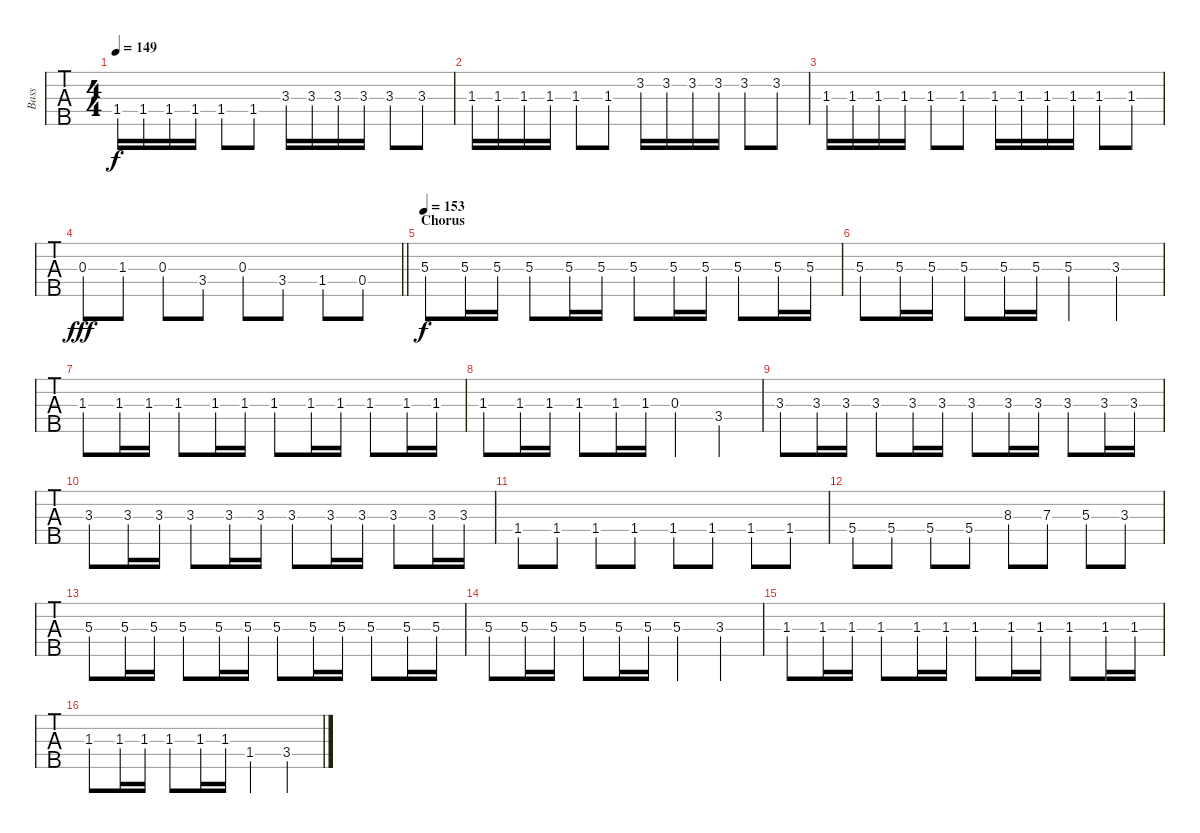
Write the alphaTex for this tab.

\track ("Bass" "Bass") {instrument electricbassfinger}
\staff {tabs}
\tuning (Gb2 Db2 Ab1 Eb1 Bb0) {hide}
\ts (4 4)
\tempo 149
\clef f4
\ks c
1.4.16{dy f} 1.4.16 1.4.16 1.4.16 1.4.8 1.4.8 3.3.16 3.3.16 3.3.16 3.3.16 3.3.8 3.3.8 |
1.3.16 1.3.16 1.3.16 1.3.16 1.3.8 1.3.8 3.2.16 3.2.16 3.2.16 3.2.16 3.2.8 3.2.8 |
1.3.16 1.3.16 1.3.16 1.3.16 1.3.8 1.3.8 1.3.16 1.3.16 1.3.16 1.3.16 1.3.8 1.3.8 |
\barLineRight lightlight
0.3.8{dy fff} 1.3.8 0.3.8 3.4.8 0.3.8 3.4.8 1.4.8 0.4.8 |
\section ("" "Chorus")
\tempo 153
5.3.8{dy f} 5.3.16 5.3.16 5.3.8 5.3.16 5.3.16 5.3.8 5.3.16 5.3.16 5.3.8 5.3.16 5.3.16 |
5.3.8 5.3.16 5.3.16 5.3.8 5.3.16 5.3.16 5.3.4 3.3.4 |
1.3.8 1.3.16 1.3.16 1.3.8 1.3.16 1.3.16 1.3.8 1.3.16 1.3.16 1.3.8 1.3.16 1.3.16 |
1.3.8 1.3.16 1.3.16 1.3.8 1.3.16 1.3.16 0.3.4 3.4.4 |
3.3.8 3.3.16 3.3.16 3.3.8 3.3.16 3.3.16 3.3.8 3.3.16 3.3.16 3.3.8 3.3.16 3.3.16 |
3.3.8 3.3.16 3.3.16 3.3.8 3.3.16 3.3.16 3.3.8 3.3.16 3.3.16 3.3.8 3.3.16 3.3.16 |
1.4.8 1.4.8 1.4.8 1.4.8 1.4.8 1.4.8 1.4.8 1.4.8 |
5.4.8 5.4.8 5.4.8 5.4.8 8.3.8 7.3.8 5.3.8 3.3.8 |
5.3.8 5.3.16 5.3.16 5.3.8 5.3.16 5.3.16 5.3.8 5.3.16 5.3.16 5.3.8 5.3.16 5.3.16 |
5.3.8 5.3.16 5.3.16 5.3.8 5.3.16 5.3.16 5.3.4 3.3.4 |
1.3.8 1.3.16 1.3.16 1.3.8 1.3.16 1.3.16 1.3.8 1.3.16 1.3.16 1.3.8 1.3.16 1.3.16 |
1.3.8 1.3.16 1.3.16 1.3.8 1.3.16 1.3.16 1.4.4 3.4.4
